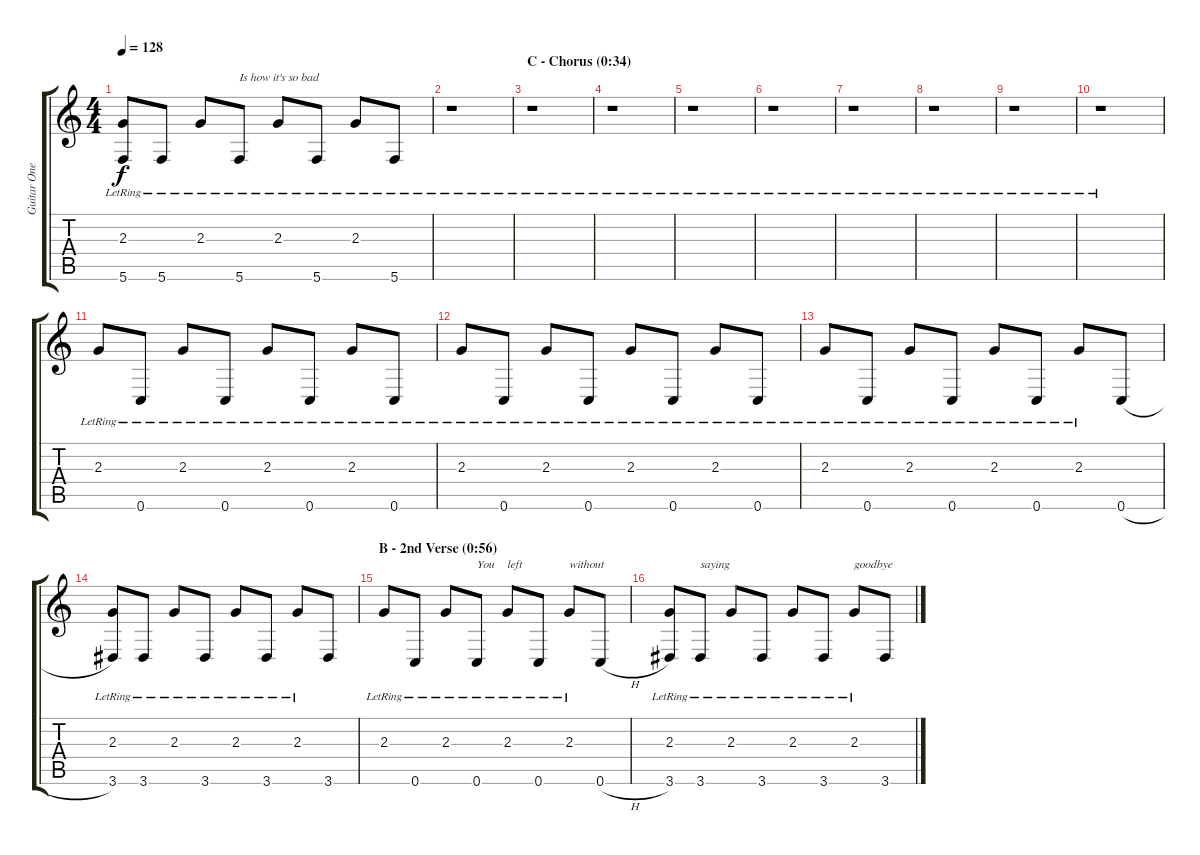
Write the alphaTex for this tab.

\track ("Guitar One" "Guitar One") {instrument electricguitarclean}
\staff {score tabs}
\tuning (D4 A3 F3 C3 G2 C2) {hide}
\ts (4 4)
\tempo 128
\clef g2
\ks c
(2.3{lr} 5.6{lr}).8{dy f} 5.6{lr}.8 2.3{lr}.8 5.6{lr}.8{txt "Is how it's so bad"} 2.3{lr}.8 5.6{lr}.8 2.3{lr}.8 5.6{lr}.8 |
r.1 |
\section ("" "C - Chorus (0:34)")
r.1 |
r.1 |
r.1 |
r.1 |
r.1 |
r.1 |
r.1 |
r.1 |
2.3{lr}.8 0.6{lr}.8 2.3{lr}.8 0.6{lr}.8 2.3{lr}.8 0.6{lr}.8 2.3{lr}.8 0.6{lr}.8 |
2.3{lr}.8 0.6{lr}.8 2.3{lr}.8 0.6{lr}.8 2.3{lr}.8 0.6{lr}.8 2.3{lr}.8 0.6{lr}.8 |
2.3{lr}.8 0.6{lr}.8 2.3{lr}.8 0.6{lr}.8 2.3{lr}.8 0.6{lr}.8 2.3{lr}.8 0.6{h}.8 |
(2.3{lr} 3.6{lr}).8 3.6{lr}.8 2.3{lr}.8 3.6{lr}.8 2.3{lr}.8 3.6{lr}.8 2.3{lr}.8 3.6.8 |
\section ("" "B - 2nd Verse (0:56)")
2.3{lr}.8 0.6{lr}.8 2.3{lr}.8 0.6{lr}.8{txt "You"} 2.3{lr}.8{txt "left"} 0.6{lr}.8 2.3{lr}.8{txt "without"} 0.6{h}.8 |
(2.3{lr} 3.6{lr}).8 3.6{lr}.8{txt "saying"} 2.3{lr}.8 3.6{lr}.8 2.3{lr}.8 3.6{lr}.8 2.3{lr}.8{txt "goodbye"} 3.6{h}.8
